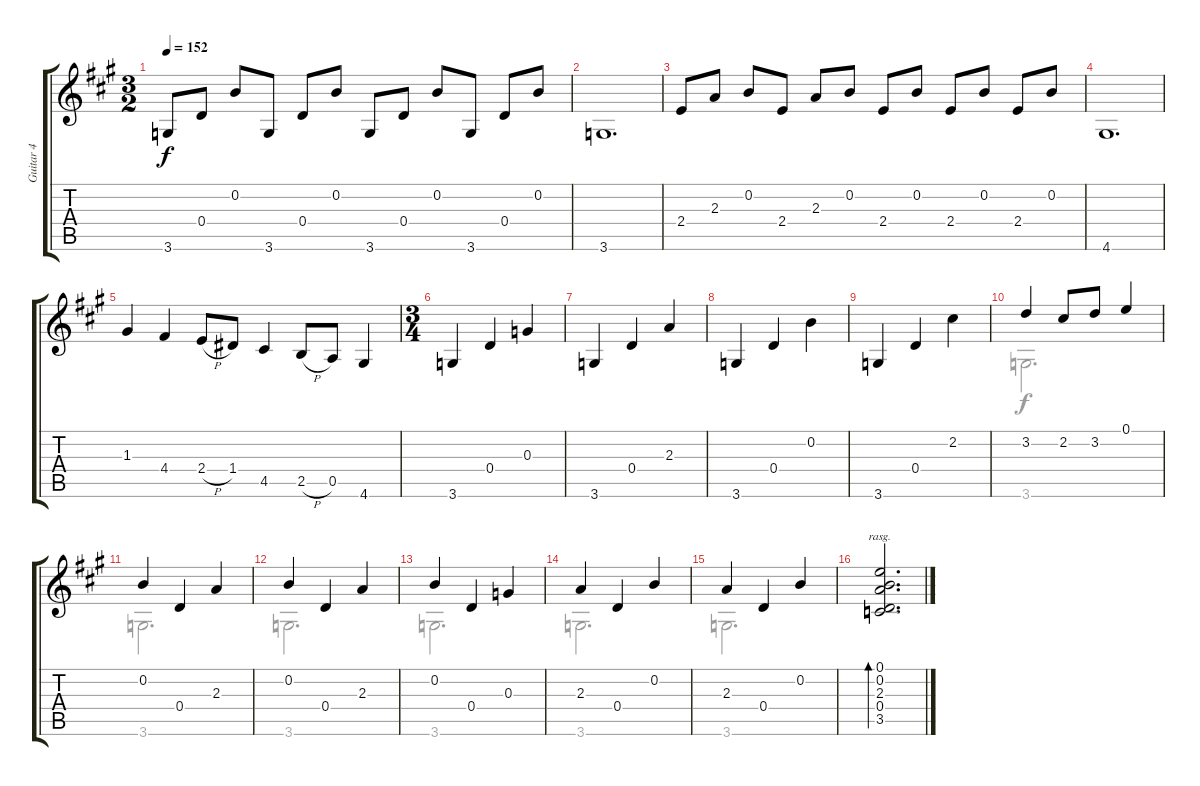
\track ("Guitar 4" "Guitar 4") {instrument acousticguitarnylon}
\staff {score tabs}
\tuning (E4 B3 G3 D3 A2 E2) {hide}
\voice
\ts (3 2)
\tempo 152
\clef g2
\ks a
3.6.8{dy f} 0.4.8 0.2.8 3.6.8 0.4.8 0.2.8 3.6.8 0.4.8 0.2.8 3.6.8 0.4.8 0.2.8 |
3.6.1{d} |
2.4.8 2.3.8 0.2.8 2.4.8 2.3.8 0.2.8 2.4.8 0.2.8 2.4.8 0.2.8 2.4.8 0.2.8 |
4.6.1{d} |
1.3.4 4.4.4 2.4{h}.8 1.4.8 4.5.4 2.5{h}.8 0.5.8 4.6.4 |
\ts (3 4)
3.6.4 0.4.4 0.3.4 |
3.6.4 0.4.4 2.3.4 |
3.6.4 0.4.4 0.2.4 |
3.6.4 0.4.4 2.2.4 |
3.2.4 2.2.8 3.2.8 0.1.4 |
0.2.4 0.4.4 2.3.4 |
0.2.4 0.4.4 2.3.4 |
0.2.4 0.4.4 0.3.4 |
2.3.4 0.4.4 0.2.4 |
2.3.4 0.4.4 0.2.4 |
(0.1 0.2 2.3 0.4 3.5).2{d bd 60 rasg ii}
\voice
\clef g2
\ottava regular
\simile none
\ks a
|
|
|
|
|
|
|
|
|
3.6.2{d} |
3.6.2{d} |
3.6.2{d} |
3.6.2{d} |
3.6.2{d} |
3.6.2{d} |
